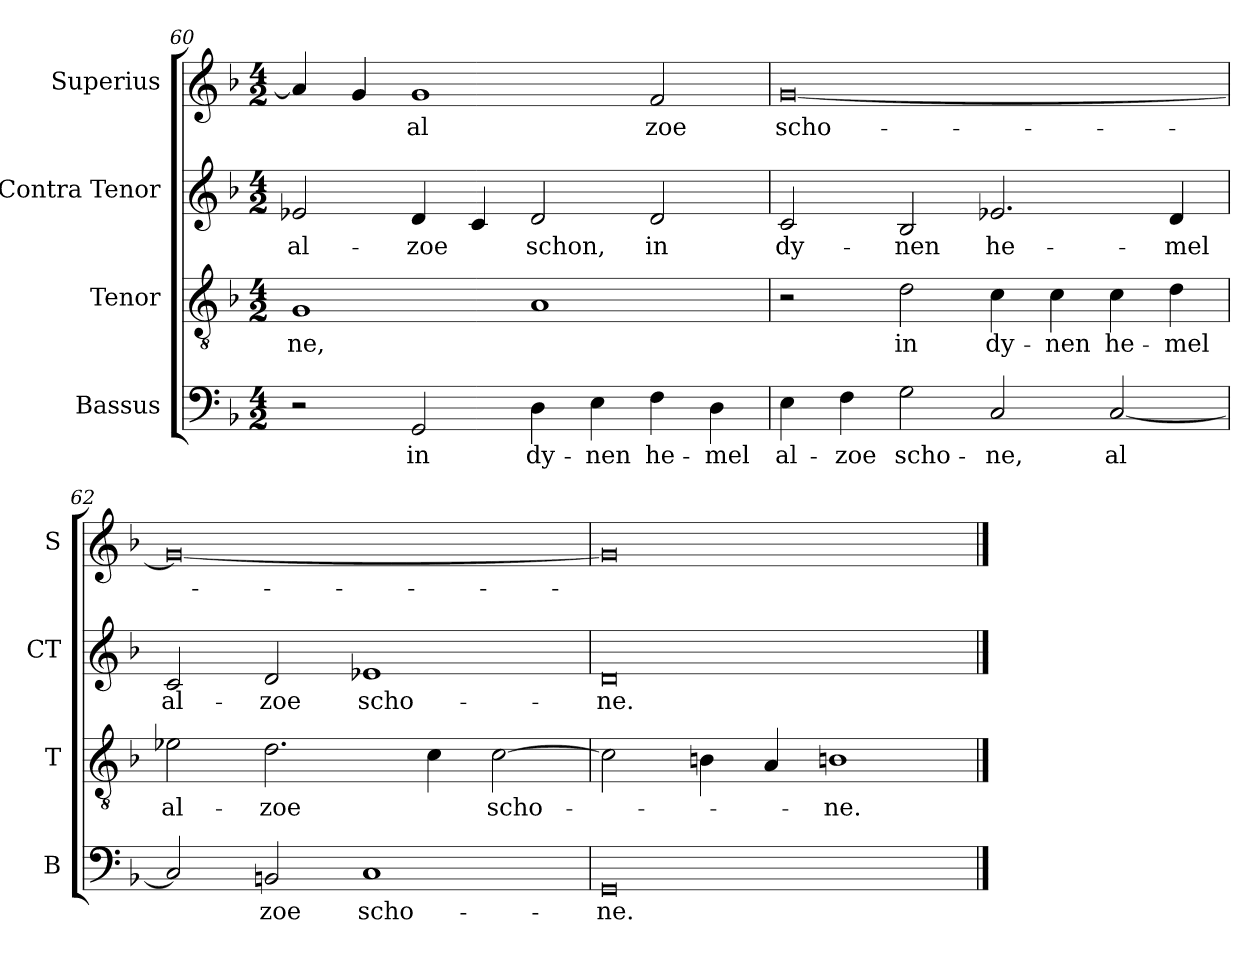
**kern	**text	**kern	**text	**kern	**text	**kern	**text
*part4	*part4	*part3	*part3	*part2	*part2	*part1	*part1
*staff4	*staff4	*staff3	*staff3	*staff2	*staff2	*staff1	*staff1
*I"Bassus	*	*I"Tenor	*	*I"Contra Tenor	*	*I"Superius	*
*I'B	*	*I'T	*	*I'CT	*	*I'S	*
!!LO:LB:g=z
*clefF4	*	*clefGv2	*	*clefG2	*	*clefG2	*
*k[b-]	*	*k[b-]	*	*k[b-]	*	*k[b-]	*
*F:	*	*F:	*	*F:	*	*F:	*
*M4/2	*	*M4/2	*	*M4/2	*	*M4/2	*
=60	=60	=60	=60	=60	=60	=60	=60
!	!	!	!LO:LY:b	!	!LO:LY:b	!	!
2r	.	1G	-ne,	2e-X/	al-	4a/]	.
.	.	.	.	.	.	4g/	.
!	!LO:LY:b	!	!	!	!LO:LY:b	!	!LO:LY:b
2GG/	in	.	.	4d/	-zoe	1g	al
.	.	.	.	4c/	.	.	.
!	!LO:LY:b	!	!	!	!LO:LY:b	!	!
4D\	dy-	1A	.	2d/	schon,	.	.
!	!LO:LY:b	!	!	!	!	!	!
4E\	-nen	.	.	.	.	.	.
!	!LO:LY:b	!	!	!	!LO:LY:b	!	!LO:LY:b
4F\	he-	.	.	2d/	in	2f/	zoe
!	!LO:LY:b	!	!	!	!	!	!
4D\	-mel	.	.	.	.	.	.
=61	=61	=61	=61	=61	=61	=61	=61
!	!LO:LY:b	!	!	!	!LO:LY:b	!	!LO:LY:b
4E\	al-	2r	.	2c/	dy-	[0g	scho-
!	!LO:LY:b	!	!	!	!	!	!
4F\	-zoe	.	.	.	.	.	.
!	!LO:LY:b	!	!LO:LY:b	!	!LO:LY:b	!	!
2G\	scho-	2d\	in	2B-/	-nen	.	.
!	!LO:LY:b	!	!LO:LY:b	!	!LO:LY:b	!	!
2C/	-ne,	4c\	dy-	2.e-X/	he-	.	.
!	!	!	!LO:LY:b	!	!	!	!
.	.	4c\	-nen	.	.	.	.
!	!LO:LY:b	!	!LO:LY:b	!	!	!	!
[2C/	al	4c\	he-	.	.	.	.
!	!	!	!LO:LY:b	!	!LO:LY:b	!	!
.	.	4d\	-mel	4d/	-mel	.	.
=62	=62	=62	=62	=62	=62	=62	=62
!	!	!	!LO:LY:b	!	!LO:LY:b	!	!
2C/]	.	2e-X\	al-	2c/	al-	0g_	.
!	!LO:LY:b	!	!LO:LY:b	!	!LO:LY:b	!	!
2BBn/	zoe	2.d\	-zoe	2d/	-zoe	.	.
!	!LO:LY:b	!	!	!	!LO:LY:b	!	!
1C	scho-	.	.	1e-X	scho-	.	.
.	.	4c\	.	.	.	.	.
!	!	!	!LO:LY:b	!	!	!	!
.	.	[2c\	scho-	.	.	.	.
=63	=63	=63	=63	=63	=63	=63	=63
!	!LO:LY:b	!	!	!	!LO:LY:b	!	!
0GG	-ne.	2c\]	.	0d	-ne.	0g]	.
.	.	4Bn\	.	.	.	.	.
.	.	4A/	.	.	.	.	.
!	!	!	!LO:LY:b	!	!	!	!
.	.	1Bn	-ne.	.	.	.	.
==	==	==	==	==	==	==	==
*-	*-	*-	*-	*-	*-	*-	*-
